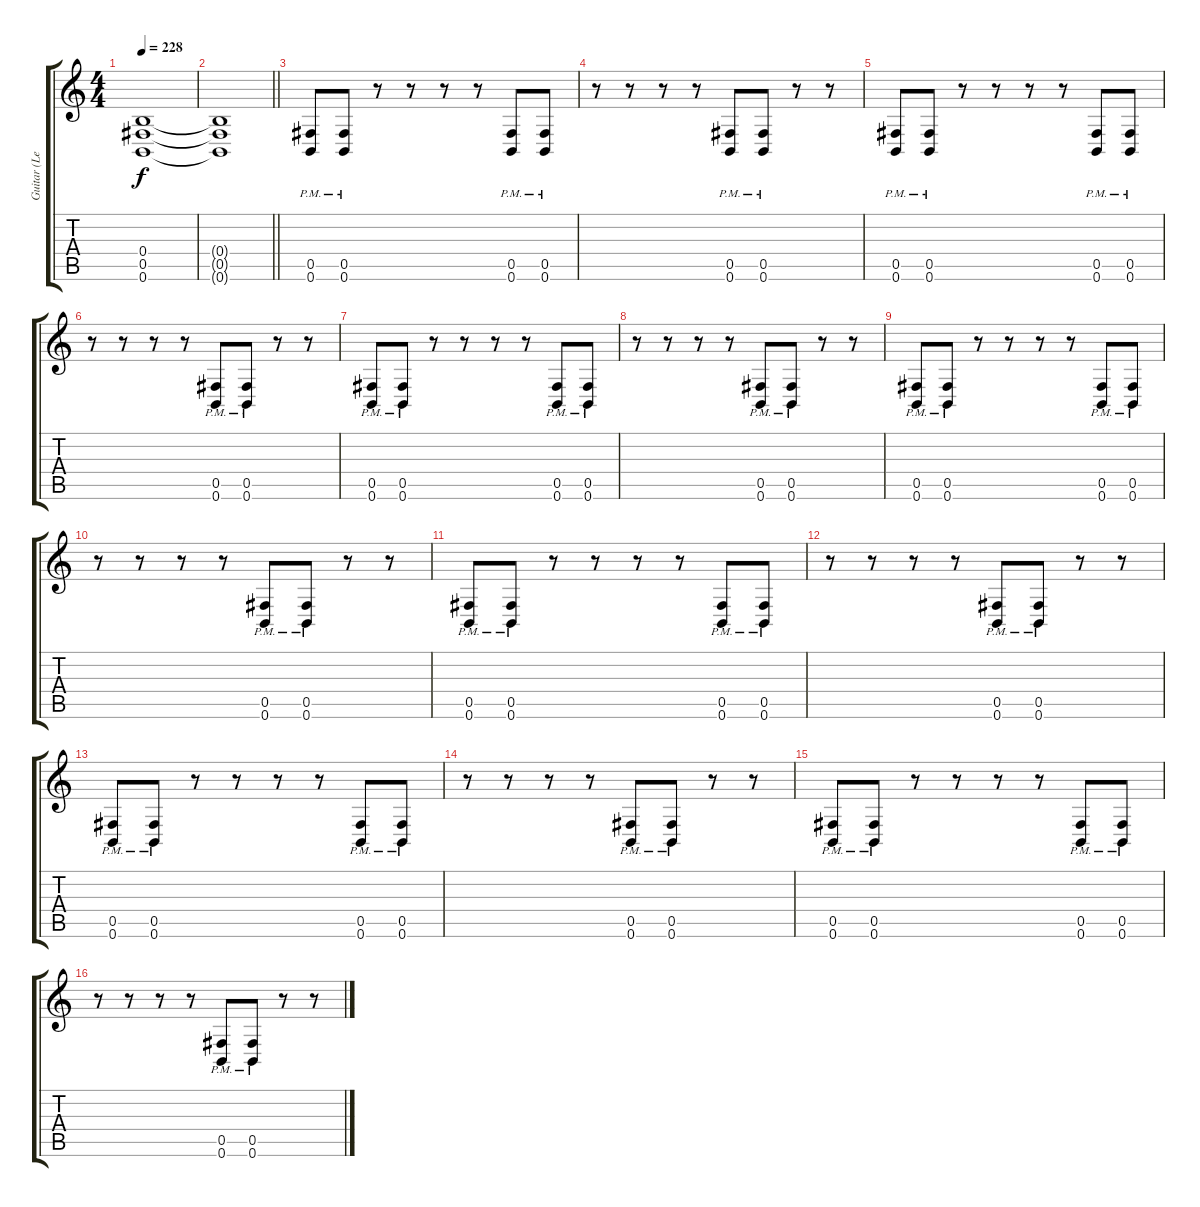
\track ("Guitar (Left)" "Guitar (Le") {instrument distortionguitar}
\staff {score tabs}
\tuning (Db4 Ab3 E3 B2 Gb2 B1) {hide}
\ts (4 4)
\tempo 228
\clef g2
\ks c
(0.4{t} 0.5{t} 0.6{t}).1{dy f} |
\barLineRight lightlight
(0.4{t} 0.5{t} 0.6{t}).1 |
(0.5{pm} 0.6{pm}).8 (0.5{pm} 0.6{pm}).8 r.8 r.8 r.8 r.8 (0.5{pm} 0.6{pm}).8 (0.5{pm} 0.6{pm}).8 |
r.8 r.8 r.8 r.8 (0.5{pm} 0.6{pm}).8 (0.5{pm} 0.6{pm}).8 r.8 r.8 |
(0.5{pm} 0.6{pm}).8 (0.5{pm} 0.6{pm}).8 r.8 r.8 r.8 r.8 (0.5{pm} 0.6{pm}).8 (0.5{pm} 0.6{pm}).8 |
r.8 r.8 r.8 r.8 (0.5{pm} 0.6{pm}).8 (0.5{pm} 0.6{pm}).8 r.8 r.8 |
(0.5{pm} 0.6{pm}).8 (0.5{pm} 0.6{pm}).8 r.8 r.8 r.8 r.8 (0.5{pm} 0.6{pm}).8 (0.5{pm} 0.6{pm}).8 |
r.8 r.8 r.8 r.8 (0.5{pm} 0.6{pm}).8 (0.5{pm} 0.6{pm}).8 r.8 r.8 |
(0.5{pm} 0.6{pm}).8 (0.5{pm} 0.6{pm}).8 r.8 r.8 r.8 r.8 (0.5{pm} 0.6{pm}).8 (0.5{pm} 0.6{pm}).8 |
r.8 r.8 r.8 r.8 (0.5{pm} 0.6{pm}).8 (0.5{pm} 0.6{pm}).8 r.8 r.8 |
(0.5{pm} 0.6{pm}).8 (0.5{pm} 0.6{pm}).8 r.8 r.8 r.8 r.8 (0.5{pm} 0.6{pm}).8 (0.5{pm} 0.6{pm}).8 |
r.8 r.8 r.8 r.8 (0.5{pm} 0.6{pm}).8 (0.5{pm} 0.6{pm}).8 r.8 r.8 |
(0.5{pm} 0.6{pm}).8 (0.5{pm} 0.6{pm}).8 r.8 r.8 r.8 r.8 (0.5{pm} 0.6{pm}).8 (0.5{pm} 0.6{pm}).8 |
r.8 r.8 r.8 r.8 (0.5{pm} 0.6{pm}).8 (0.5{pm} 0.6{pm}).8 r.8 r.8 |
(0.5{pm} 0.6{pm}).8 (0.5{pm} 0.6{pm}).8 r.8 r.8 r.8 r.8 (0.5{pm} 0.6{pm}).8 (0.5{pm} 0.6{pm}).8 |
r.8 r.8 r.8 r.8 (0.5{pm} 0.6{pm}).8 (0.5{pm} 0.6{pm}).8 r.8 r.8
